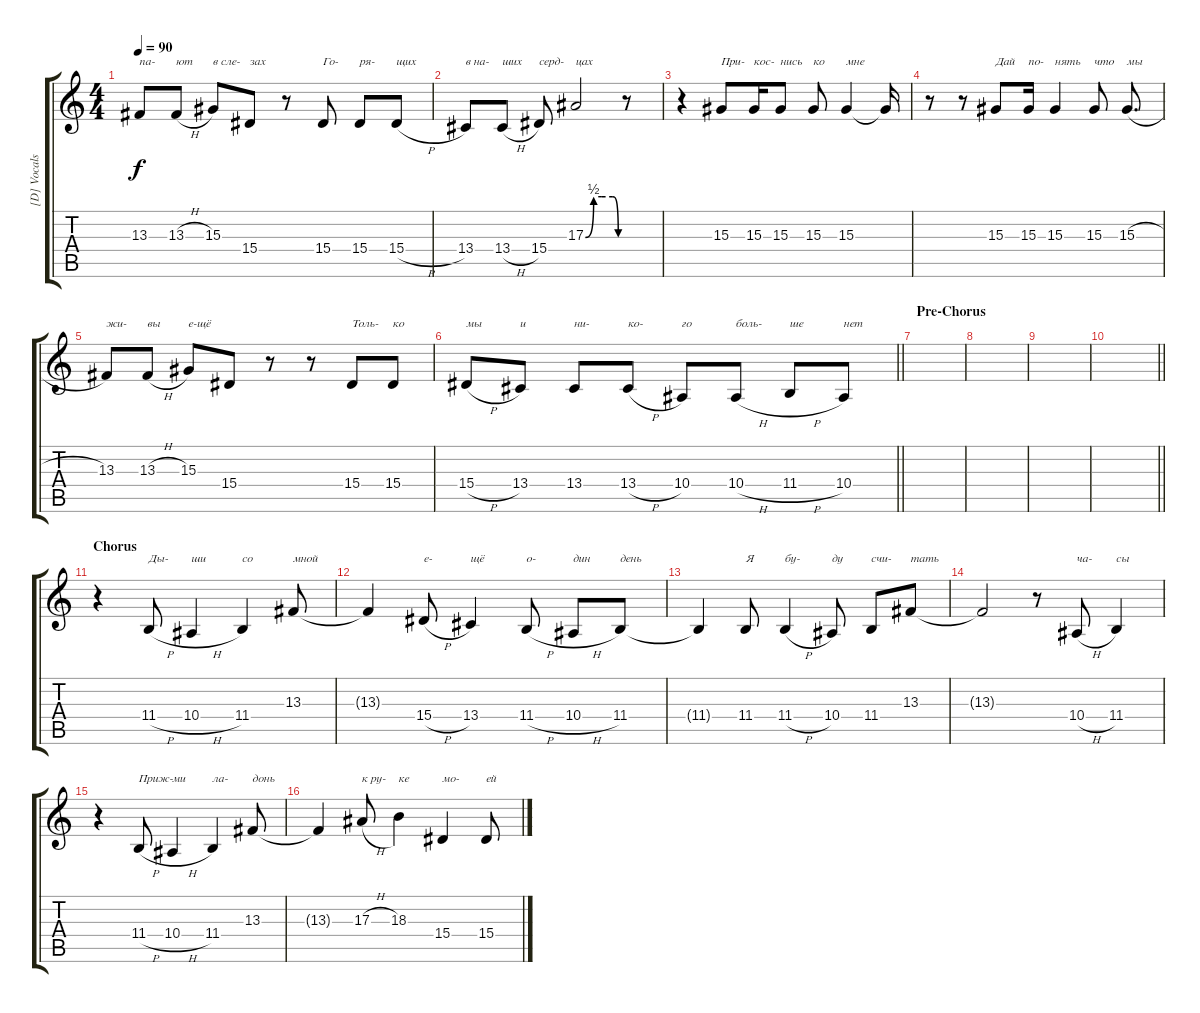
\track ("[D] Vocals (Denver)" "[D] Vocals") {instrument bassoon}
\staff {score tabs}
\tuning (D4 A3 F3 C3 G2 D2) {hide}
\ts (4 4)
\tempo 90
\clef g2
\ks c
13.3.8{txt "па-" dy f} 13.3{h}.8{txt "ют"} 15.3.8{txt "в сле-"} 15.4.8{txt "зах"} r.8 15.4.8{txt "Го-"} 15.4.8{txt "ря-"} 15.4{h}.8{txt "щих"} |
13.4.8{txt "в на-"} 13.4{h}.8{txt "ших"} 15.4.8{txt "серд-"} 17.3{be (custom 0 0 15 2 30 2 50 2 60 0)}.2{txt "цах"} r.8 |
r.4 15.3.8{txt "При-"} 15.3.16{txt "кос-"} 15.3.8{txt "нись"} 15.3.8{txt "ко"} 15.3.4{txt "мне"} 15.3{t}.16 |
r.8 r.8 15.3.8{txt "Дай"} 15.3.16{txt "по-"} 15.3.4{txt "нять"} 15.3.8{txt "что"} 15.3{h}.8{d txt "мы"} |
13.3.8{txt "жи-"} 13.3{h}.8{txt "вы"} 15.3.8{txt "е-щё"} 15.4.8 r.8 r.8 15.4.8{txt "Толь-"} 15.4.8{txt "ко"} |
\barLineRight lightlight
15.4{h}.8{txt "мы"} 13.4.8{txt "и"} 13.4.8{txt "ни-"} 13.4{h}.8{txt "ко-"} 10.4.8{txt "го"} 10.4{h}.8{txt "боль-"} 11.4{h}.8{txt "ше"} 10.4.8{txt "нет"} |
\section ("" "Pre-Chorus")
|
|
|
\barLineRight lightlight
|
\section ("" "Chorus")
r.4 11.4{h}.8{txt "Ды-"} 10.4{h}.4{txt "ши"} 11.4.4{txt "со"} 13.3.8{txt "мной"} |
13.3{t}.4 15.4{h}.8{txt "е-"} 13.4.4{txt "щё"} 11.4{h}.8{txt "о-"} 10.4{h}.8{txt "дин"} 11.4.8{txt "день"} |
11.4{t}.4 11.4.8{txt "Я"} 11.4{h}.4{txt "бу-"} 10.4.8{txt "ду"} 11.4.8{txt "счи-"} 13.3.8{txt "тать"} |
13.3{t}.2 r.8 10.4{h}.8{txt "ча-"} 11.4.4{txt "сы"} |
r.4 11.4{h}.8{txt "Приж-"} 10.4{h}.4{txt "ми"} 11.4.4{txt "ла-"} 13.3.8{txt "донь"} |
13.3{t}.4 17.3{h}.8{txt "к ру-"} 18.3.4{txt "ке"} 15.4.4{txt "мо-"} 15.4.8{txt "ей"}
